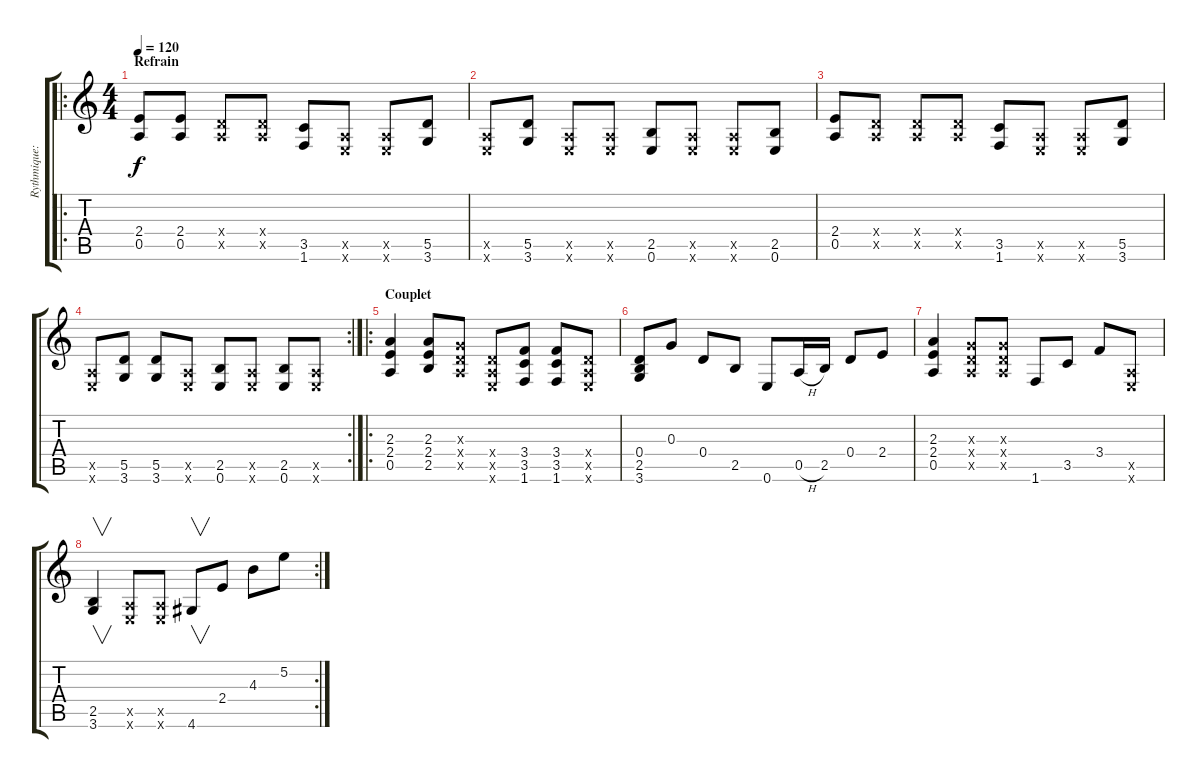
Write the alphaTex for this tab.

\track ("Rythmique: Gibson Les Paul Reissue" "Rythmique:") {instrument distortionguitar}
\staff {score tabs}
\tuning (E4 B3 G3 D3 A2 E2) {hide}
\ro
\ts (4 4)
\section ("" "Refrain")
\tempo 120
\clef g2
\ks c
(2.4 0.5).8{dy f} (2.4 0.5).8 (0.4{x} 0.5{x}).8 (0.4{x} 0.5{x}).8 (3.5 1.6).8 (0.5{x} 0.6{x}).8 (0.5{x} 0.6{x}).8 (5.5 3.6).8 |
(0.5{x} 0.6{x}).8 (5.5 3.6).8 (0.5{x} 0.6{x}).8 (0.5{x} 0.6{x}).8 (2.5 0.6).8 (0.5{x} 0.6{x}).8 (0.5{x} 0.6{x}).8 (2.5 0.6).8 |
(2.4 0.5).8 (0.4{x} 0.5{x}).8 (0.4{x} 0.5{x}).8 (0.4{x} 0.5{x}).8 (3.5 1.6).8 (0.5{x} 0.6{x}).8 (0.5{x} 0.6{x}).8 (5.5 3.6).8 |
\rc 2
(0.5{x} 0.6{x}).8 (5.5 3.6).8 (5.5 3.6).8 (0.5{x} 0.6{x}).8 (2.5 0.6).8 (0.5{x} 0.6{x}).8 (2.5 0.6).8 (0.5{x} 0.6{x}).8 |
\ro
\section ("" "Couplet")
(2.3 2.4 0.5).4 (2.3 2.4 2.5).8 (0.3{x} 0.4{x} 0.5{x}).8 (0.4{x} 0.5{x} 0.6{x}).8 (3.4 3.5 1.6).8 (3.4 3.5 1.6).8 (0.4{x} 0.5{x} 0.6{x}).8 |
(0.4 2.5 3.6).8 0.3.8 0.4.8 2.5.8 0.6.8 0.5{h}.16 2.5.16 0.4.8 2.4.8 |
(2.3 2.4 0.5).4 (0.3{x} 0.4{x} 0.5{x}).8 (0.3{x} 0.4{x} 0.5{x}).8 1.6.8 3.5.8 3.4.8 (0.5{x} 0.6{x}).8 |
\rc 2
\section ("" "")
(2.5 3.6).4{v} (0.5{x} 0.6{x}).8 (0.5{x} 0.6{x}).8 4.6.8{v} 2.4.8 4.3.8 5.2.8
